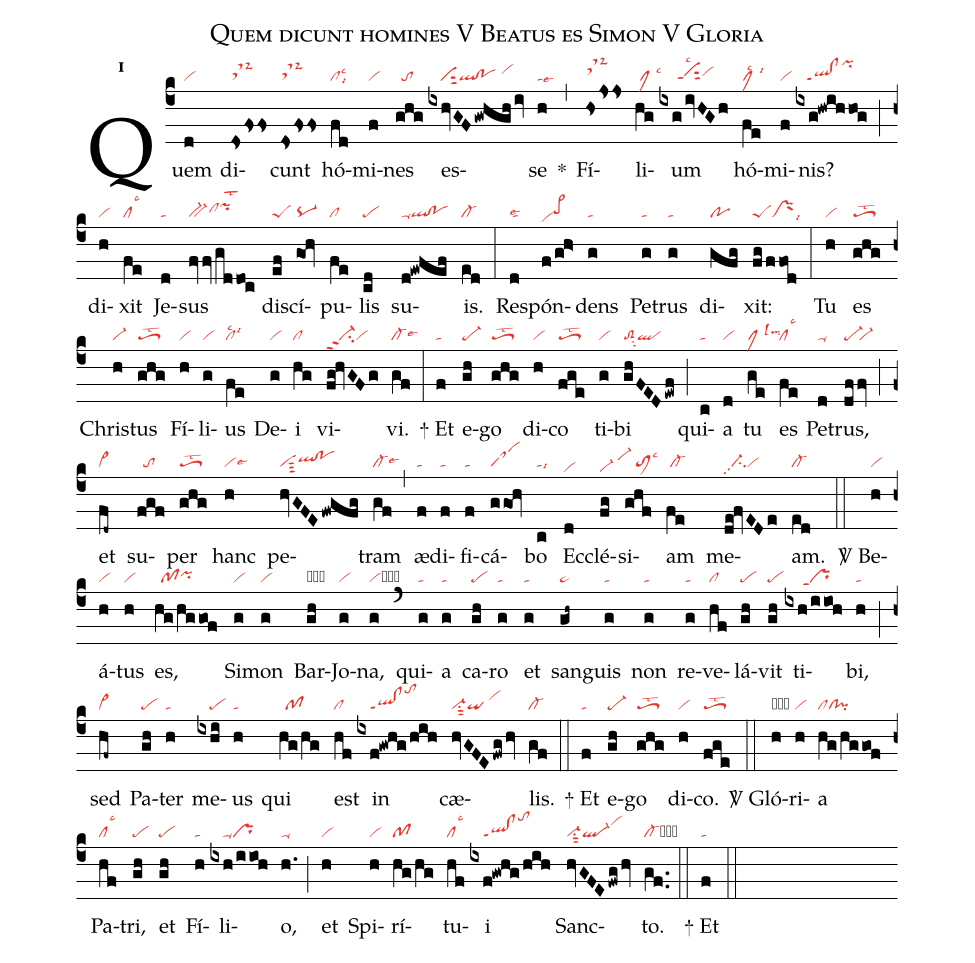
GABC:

name:Quem dicunt homines V Beatus es Simon V Gloria;
office-part:re;
mode:1;
nabc-lines:1;
%%
initial-style: 1;
name: Quem dicunt homines;
mode:1;
office-part: Responsorium;
annotation: Resp.;
annotation: i;
nabc-lines:1;
%%
(c4) Quem(d|vi) di(dsfsfs|tsM-)cunt(dsfsfs|tsM-) hó(fd|cllsc3lsi9)mi(f|vi)nes(ghg|//to) es(ixhvGFgwhgh/iv|////visut2ql!po/vihi)se(h|talse6) <sp>*</sp>(,) Fí(hsjsjs|tsM-hh)li(hg|/clMlsc3)um(ixg/ivHGh|/////vihhsut2ppt1lsc2vihh) hó(fe|clMlsc2lsi3)mi(f|vi)nis?(ixg!hwih/hog|///ql!clppt1pihl) (;) di(h|vi)xit(fe|cllsc3) Je(d|ta)sus(fvfvgddoc|bv-clhhpihjlst2) di(ef|peS)scí(goh|pq-)pu(fe|cl)lis(cd|pe) su(d!ewfef|ql!poppu1)is.(ed|cl-) (:) Re(d|talse2)spón(f/gh>|vihdpe>hh)dens(g|ta) Pe(g|ta)trus(g|ta) di(gfg|po)xit:(fg/ffod|peSprMlsi9) (:) Tu(h|vi) es(ghg|toS3lst2) Chris(h|vi-)tus(ghg|toS3lst2) Fí(h|vi)li(g|vi)us(fe|cllsc2lsi3) De(g|vi)i(hg|cl) vi(fg!hvGFg|ci-ppt2vi)vi.(gf|cl-lse6) (:)
<sp>+</sp> Et(f|ta) e(gh|pe-)go(ghg|toS3lst2) di(h|vi)co(fge|toS3lst2) ti(g|vi)bi(ghFEDewf|toS2su2ql) (;) qui(c|ta)a(d|vi) tu(ge|clMlslm3) es(fe|cllsc3) Pe(d|ta-)trus,(dffv|pe-`vi-) (;) et(fd~|vi>) su(fgf|//to)per(ghg|toS3lst2) hanc(h|vilse6) pe(hvGFE/fwgfg|visut3qlhh!pohh)tram(gf|cl-lse6) (,) æ(f|ta)di(f|ta)fi(f|ta)cá(g/goh|saM)bo(c|talsi6) Ec(d|vihd)clé(fg|vi-hd/vi-hi)si(ghf|///toM1lsc3)am(fe|/cl-) me(de!fvEDe|//ci-pp2vi)am.(ed|cl-) (::)

<sp>V/</sp> Be(h|vi)á(h|vi)tus(h|vi) es,(hg/hggof|//pfpihh) Si(g|vi)mon(g|vi) Bar-(gh|obpe)Jo(g|vi)na,(g|vicb) (`) qui(g|ta)a(g|ta) ca(gh|pe)ro(g|ta) et(g|ta) san(gh~|pe~)guis(g|ta) non(g|ta) re(g|ta)ve(hf|cl)lá(gh|pe)vit(gh|pe) ti(ixh/iioh|/////prppt1)bi,(h|ta) (;) sed(hf~|vi>) Pa(gh|pe)ter(h|ta) me(ixhi|////pe)us(h|ta) qui(hg/hg|//pf) est(hf|cl) in(ixf!gwhg/hih|////ql!clppt1tohm) cæ(hvGFE/fwg/hv|vi-su1sut2qi/vihj)lis.(gf|cl-) (::)
<sp>+</sp> Et(f|ta) e(gh|pe-)go(ghg|toS3lst2) di(h|vi)co.(fge|toS3lst2) (::)

<sp>V/</sp> Gló(h|obvi)ri(h|vi)a(hg/hggof|clcl!pi) Pa(hf|cllsc3)tri,(gh|pe) et(gh|pe) Fí(h|ta)li(ixh/iioh|////ta-pr)o,(h.|ta-) (;) et(h|vi) Spi(h|vi)rí(hg/hg|pf)tu(hf|cllsc3)i(ixf!gwhg/hih|////ql!clppt1tohm) Sanc(hvGFE/fwg/hv|vi-su1sut2ql-vihk)to.(gf..|cl-cb) (::)

<sp>+</sp> Et(f|ta) (::)
